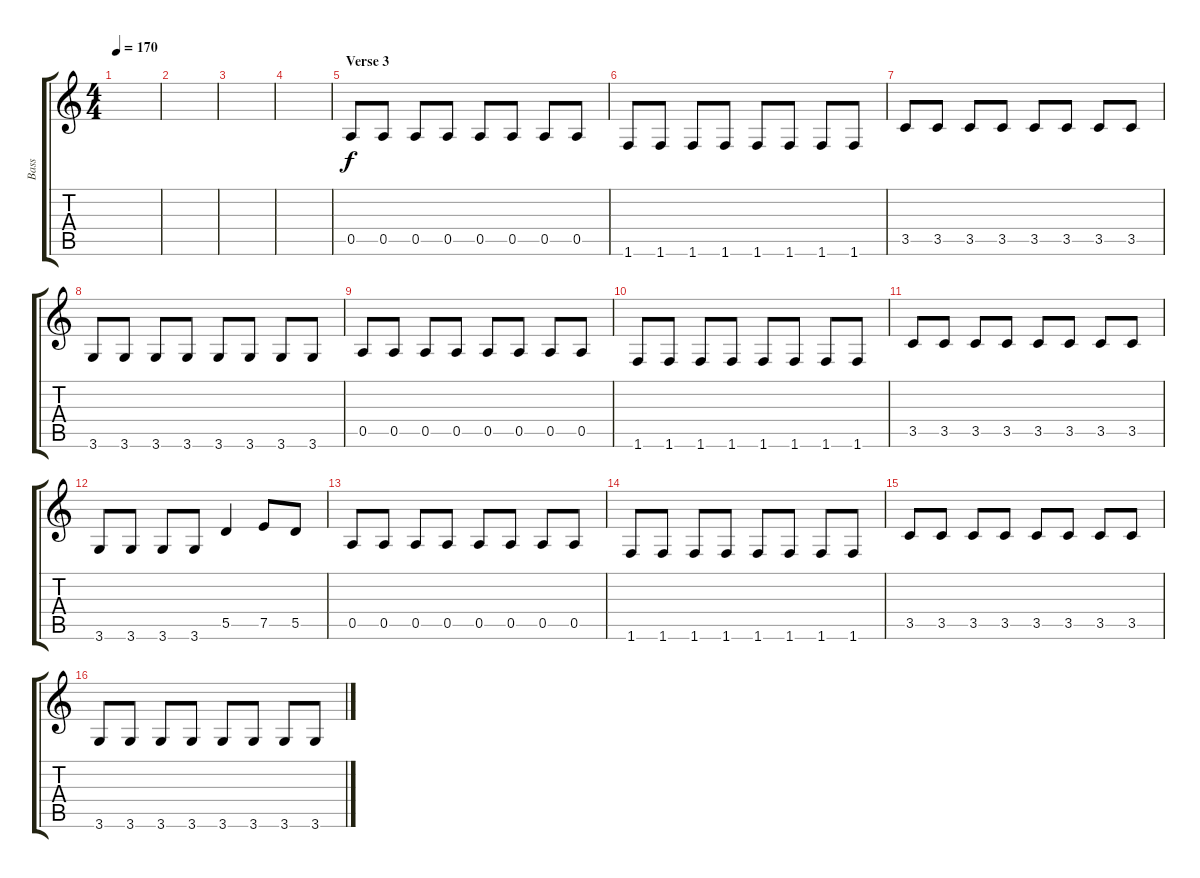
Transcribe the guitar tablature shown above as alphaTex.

\track ("Bass" "Bass") {instrument electricbassfinger}
\staff {score tabs}
\tuning (E4 B3 G3 D3 A2 E2) {hide}
\ts (4 4)
\tempo 170
\clef g2
\ks c
|
|
|
|
\section ("" "Verse 3")
0.5.8 0.5.8 0.5.8 0.5.8 0.5.8 0.5.8 0.5.8 0.5.8 |
1.6.8 1.6.8 1.6.8 1.6.8 1.6.8 1.6.8 1.6.8 1.6.8 |
3.5.8 3.5.8 3.5.8 3.5.8 3.5.8 3.5.8 3.5.8 3.5.8 |
3.6.8 3.6.8 3.6.8 3.6.8 3.6.8 3.6.8 3.6.8 3.6.8 |
0.5.8 0.5.8 0.5.8 0.5.8 0.5.8 0.5.8 0.5.8 0.5.8 |
1.6.8 1.6.8 1.6.8 1.6.8 1.6.8 1.6.8 1.6.8 1.6.8 |
3.5.8 3.5.8 3.5.8 3.5.8 3.5.8 3.5.8 3.5.8 3.5.8 |
3.6.8 3.6.8 3.6.8 3.6.8 5.5.4 7.5.8 5.5.8 |
0.5.8 0.5.8 0.5.8 0.5.8 0.5.8 0.5.8 0.5.8 0.5.8 |
1.6.8 1.6.8 1.6.8 1.6.8 1.6.8 1.6.8 1.6.8 1.6.8 |
3.5.8 3.5.8 3.5.8 3.5.8 3.5.8 3.5.8 3.5.8 3.5.8 |
3.6.8 3.6.8 3.6.8 3.6.8 3.6.8 3.6.8 3.6.8 3.6.8
